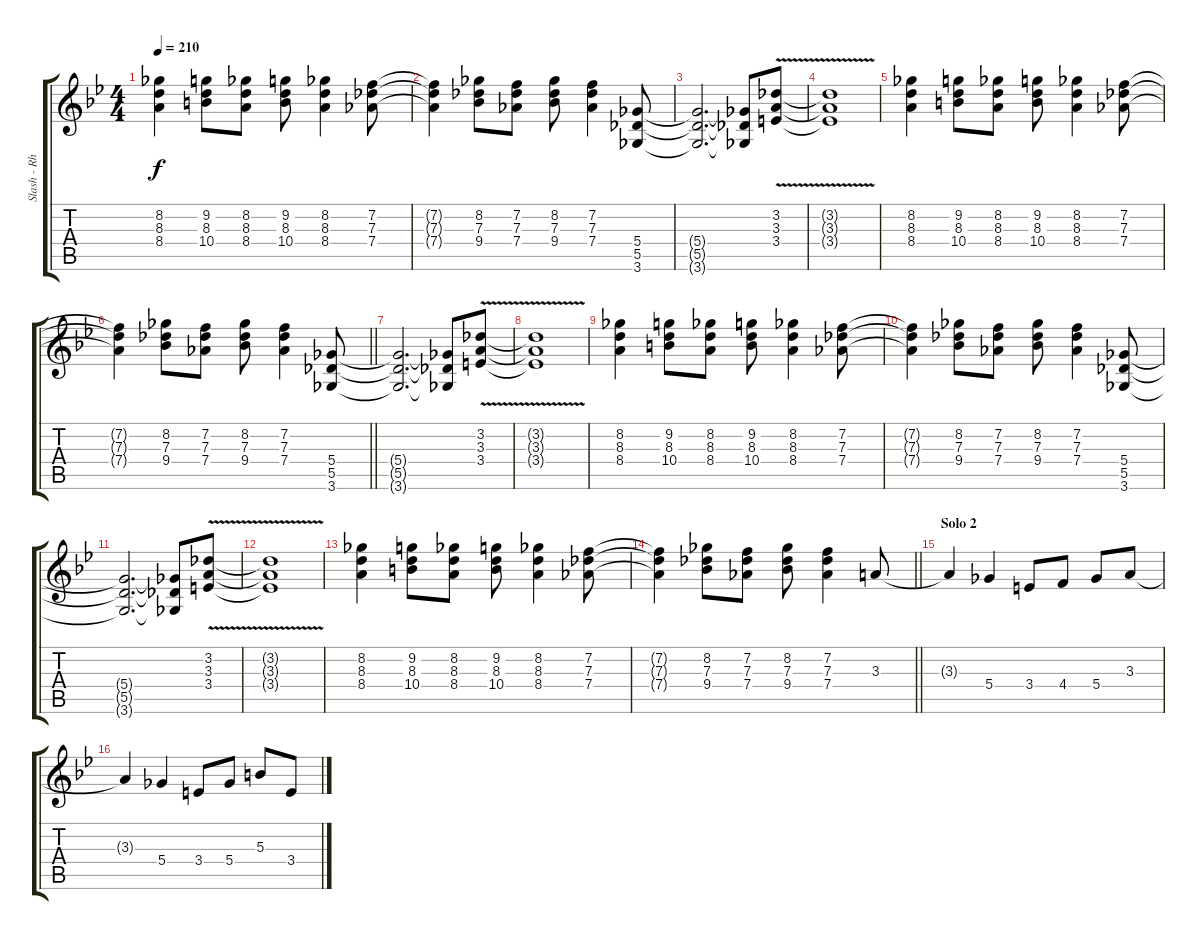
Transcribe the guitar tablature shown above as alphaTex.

\track ("Slash - Rhytm Guitar" "Slash - Rh") {instrument distortionguitar}
\staff {score tabs}
\tuning (Eb4 Bb3 Gb3 Db3 Ab2 Eb2) {hide}
\ts (4 4)
\tempo 210
\clef g2
\ks bb
(8.2 8.3 8.4).4{dy f} (9.2 8.3 10.4).8 (8.2 8.3 8.4).8 (9.2 8.3 10.4).8 (8.2 8.3 8.4).4 (7.2 7.3 7.4).8 |
(7.2{t} 7.3{t} 7.4{t}).4 (8.2 7.3 9.4).8 (7.2 7.3 7.4).8 (8.2 7.3 9.4).8 (7.2 7.3 7.4).4 (5.4 5.5 3.6).8 |
(5.4{t} 5.5{t} 3.6{t}).2{d} (5.4{t} 5.5{t} 3.6{t}).8 (3.2{v} 3.3{v} 3.4{v}).8 |
(3.2{t} 3.3{t} 3.4{t}).1 |
(8.2 8.3 8.4).4 (9.2 8.3 10.4).8 (8.2 8.3 8.4).8 (9.2 8.3 10.4).8 (8.2 8.3 8.4).4 (7.2 7.3 7.4).8 |
\barLineRight lightlight
(7.2{t} 7.3{t} 7.4{t}).4 (8.2 7.3 9.4).8 (7.2 7.3 7.4).8 (8.2 7.3 9.4).8 (7.2 7.3 7.4).4 (5.4 5.5 3.6).8 |
(5.4{t} 5.5{t} 3.6{t}).2{d} (5.4{t} 5.5{t} 3.6{t}).8 (3.2{v} 3.3{v} 3.4{v}).8 |
(3.2{t} 3.3{t} 3.4{t}).1 |
(8.2 8.3 8.4).4 (9.2 8.3 10.4).8 (8.2 8.3 8.4).8 (9.2 8.3 10.4).8 (8.2 8.3 8.4).4 (7.2 7.3 7.4).8 |
(7.2{t} 7.3{t} 7.4{t}).4 (8.2 7.3 9.4).8 (7.2 7.3 7.4).8 (8.2 7.3 9.4).8 (7.2 7.3 7.4).4 (5.4 5.5 3.6).8 |
(5.4{t} 5.5{t} 3.6{t}).2{d} (5.4{t} 5.5{t} 3.6{t}).8 (3.2{v} 3.3{v} 3.4{v}).8 |
(3.2{t} 3.3{t} 3.4{t}).1 |
(8.2 8.3 8.4).4 (9.2 8.3 10.4).8 (8.2 8.3 8.4).8 (9.2 8.3 10.4).8 (8.2 8.3 8.4).4 (7.2 7.3 7.4).8 |
\barLineRight lightlight
(7.2{t} 7.3{t} 7.4{t}).4 (8.2 7.3 9.4).8 (7.2 7.3 7.4).8 (8.2 7.3 9.4).8 (7.2 7.3 7.4).4 3.3.8 |
\section ("" "Solo 2")
3.3{t}.4 5.4.4 3.4.8 4.4.8 5.4.8 3.3.8 |
3.3{t}.4 5.4.4 3.4.8 5.4.8 5.3.8 3.4.8
